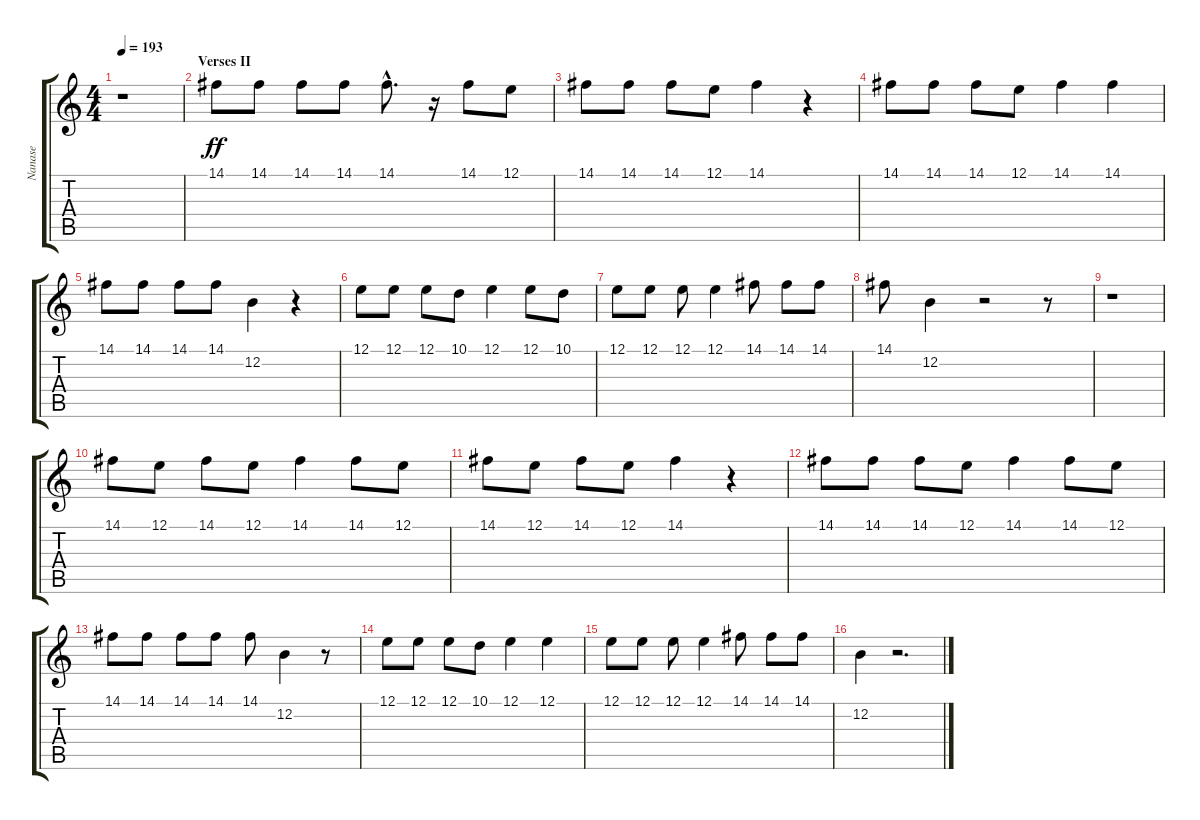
\track ("Nanase" "Nanase") {instrument flute}
\staff {score tabs}
\tuning (E4 B3 G3 D3 A2 E2) {hide}
\ts (4 4)
\tempo 193
\clef g2
\ks c
r.1{dy ff} |
\section ("" "Verses II")
14.1.8 14.1.8 14.1.8 14.1.8 14.1{hac}.8{d} r.16 14.1.8 12.1.8 |
14.1.8 14.1.8 14.1.8 12.1.8 14.1.4 r.4 |
14.1.8 14.1.8 14.1.8 12.1.8 14.1.4 14.1.4 |
14.1.8 14.1.8 14.1.8 14.1.8 12.2.4 r.4 |
12.1.8 12.1.8 12.1.8 10.1.8 12.1.4 12.1.8 10.1.8 |
12.1.8 12.1.8 12.1.8 12.1.4 14.1.8 14.1.8 14.1.8 |
14.1.8 12.2.4 r.2 r.8 |
r.1 |
14.1.8 12.1.8 14.1.8 12.1.8 14.1.4 14.1.8 12.1.8 |
14.1.8 12.1.8 14.1.8 12.1.8 14.1.4 r.4 |
14.1.8 14.1.8 14.1.8 12.1.8 14.1.4 14.1.8 12.1.8 |
14.1.8 14.1.8 14.1.8 14.1.8 14.1.8 12.2.4 r.8 |
12.1.8 12.1.8 12.1.8 10.1.8 12.1.4 12.1.4 |
12.1.8 12.1.8 12.1.8 12.1.4 14.1.8 14.1.8 14.1.8 |
12.2.4 r.2{d}
